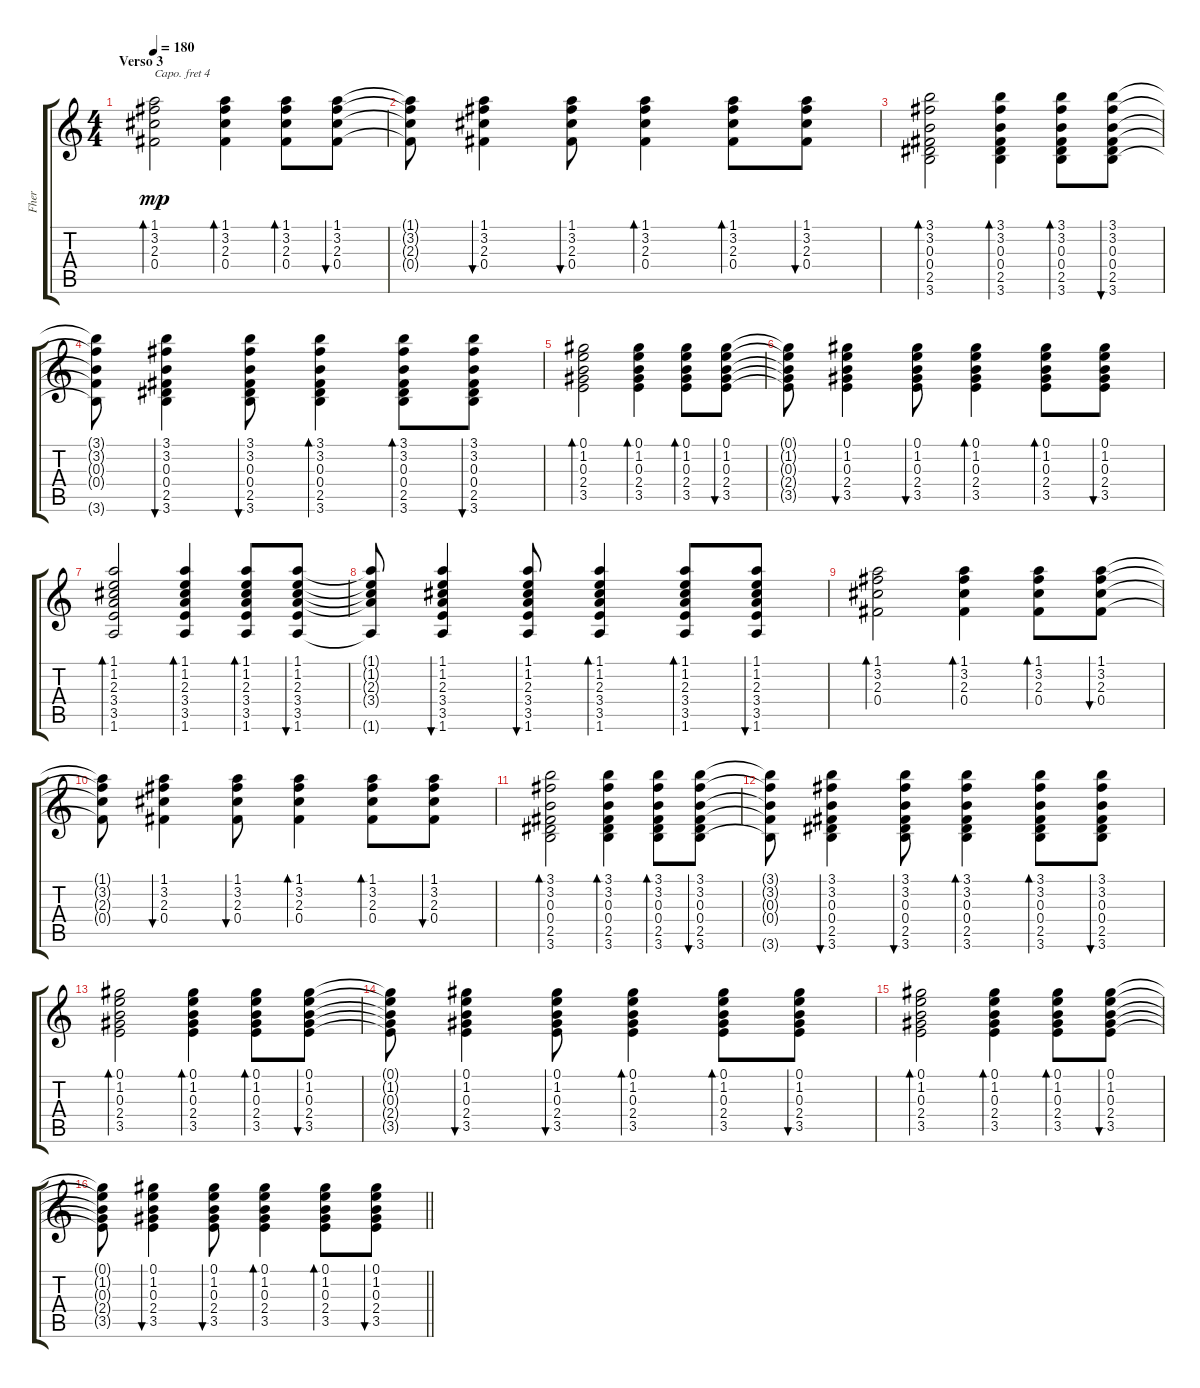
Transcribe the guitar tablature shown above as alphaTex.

\track ("Fher" "Fher") {instrument acousticguitarsteel}
\staff {score tabs}
\capo 4
\tuning (E4 B3 G3 D3 A2 E2) {hide}
\ts (4 4)
\section ("" "Verso 3")
\tempo 180
\clef g2
\ks c
(1.1 3.2 2.3 0.4).2{bd 60 dy mp} (1.1 3.2 2.3 0.4).4{bd 60} (1.1 3.2 2.3 0.4).8{bd 60} (1.1 3.2 2.3 0.4).8{bu 60} |
(1.1{t} 3.2{t} 2.3{t} 0.4{t}).8 (1.1 3.2 2.3 0.4).4{bu 60} (1.1 3.2 2.3 0.4).8{bu 60} (1.1 3.2 2.3 0.4).4{bd 60} (1.1 3.2 2.3 0.4).8{bd 60} (1.1 3.2 2.3 0.4).8{bu 60} |
(3.1 3.2 0.3 0.4 2.5 3.6).2{bd 60} (3.1 3.2 0.3 0.4 2.5 3.6).4{bd 60} (3.1 3.2 0.3 0.4 2.5 3.6).8{bd 60} (3.1 3.2 0.3 0.4 2.5 3.6).8{bu 60} |
(3.1{t} 3.2{t} 0.3{t} 0.4{t} 3.6{t}).8 (3.1 3.2 0.3 0.4 2.5 3.6).4{bu 60} (3.1 3.2 0.3 0.4 2.5 3.6).8{bu 60} (3.1 3.2 0.3 0.4 2.5 3.6).4{bd 60} (3.1 3.2 0.3 0.4 2.5 3.6).8{bd 60} (3.1 3.2 0.3 0.4 2.5 3.6).8{bu 60} |
(0.1 1.2 0.3 2.4 3.5).2{bd 60} (0.1 1.2 0.3 2.4 3.5).4{bd 60} (0.1 1.2 0.3 2.4 3.5).8{bd 60} (0.1 1.2 0.3 2.4 3.5).8{bu 60} |
(0.1{t} 1.2{t} 0.3{t} 2.4{t} 3.5{t}).8 (0.1 1.2 0.3 2.4 3.5).4{bu 60} (0.1 1.2 0.3 2.4 3.5).8{bu 60} (0.1 1.2 0.3 2.4 3.5).4{bd 60} (0.1 1.2 0.3 2.4 3.5).8{bd 60} (0.1 1.2 0.3 2.4 3.5).8{bu 60} |
(1.1 1.2 2.3 3.4 3.5 1.6).2{bd 60} (1.1 1.2 2.3 3.4 3.5 1.6).4{bd 60} (1.1 1.2 2.3 3.4 3.5 1.6).8{bd 60} (1.1 1.2 2.3 3.4 3.5 1.6).8{bu 60} |
(1.1{t} 1.2{t} 2.3{t} 3.4{t} 1.6{t}).8 (1.1 1.2 2.3 3.4 3.5 1.6).4{bu 60} (1.1 1.2 2.3 3.4 3.5 1.6).8{bu 60} (1.1 1.2 2.3 3.4 3.5 1.6).4{bd 60} (1.1 1.2 2.3 3.4 3.5 1.6).8{bd 60} (1.1 1.2 2.3 3.4 3.5 1.6).8{bu 60} |
(1.1 3.2 2.3 0.4).2{bd 60} (1.1 3.2 2.3 0.4).4{bd 60} (1.1 3.2 2.3 0.4).8{bd 60} (1.1 3.2 2.3 0.4).8{bu 60} |
(1.1{t} 3.2{t} 2.3{t} 0.4{t}).8 (1.1 3.2 2.3 0.4).4{bu 60} (1.1 3.2 2.3 0.4).8{bu 60} (1.1 3.2 2.3 0.4).4{bd 60} (1.1 3.2 2.3 0.4).8{bd 60} (1.1 3.2 2.3 0.4).8{bu 60} |
(3.1 3.2 0.3 0.4 2.5 3.6).2{bd 60} (3.1 3.2 0.3 0.4 2.5 3.6).4{bd 60} (3.1 3.2 0.3 0.4 2.5 3.6).8{bd 60} (3.1 3.2 0.3 0.4 2.5 3.6).8{bu 60} |
(3.1{t} 3.2{t} 0.3{t} 0.4{t} 3.6{t}).8 (3.1 3.2 0.3 0.4 2.5 3.6).4{bu 60} (3.1 3.2 0.3 0.4 2.5 3.6).8{bu 60} (3.1 3.2 0.3 0.4 2.5 3.6).4{bd 60} (3.1 3.2 0.3 0.4 2.5 3.6).8{bd 60} (3.1 3.2 0.3 0.4 2.5 3.6).8{bu 60} |
(0.1 1.2 0.3 2.4 3.5).2{bd 60} (0.1 1.2 0.3 2.4 3.5).4{bd 60} (0.1 1.2 0.3 2.4 3.5).8{bd 60} (0.1 1.2 0.3 2.4 3.5).8{bu 60} |
(0.1{t} 1.2{t} 0.3{t} 2.4{t} 3.5{t}).8 (0.1 1.2 0.3 2.4 3.5).4{bu 60} (0.1 1.2 0.3 2.4 3.5).8{bu 60} (0.1 1.2 0.3 2.4 3.5).4{bd 60} (0.1 1.2 0.3 2.4 3.5).8{bd 60} (0.1 1.2 0.3 2.4 3.5).8{bu 60} |
(0.1 1.2 0.3 2.4 3.5).2{bd 60} (0.1 1.2 0.3 2.4 3.5).4{bd 60} (0.1 1.2 0.3 2.4 3.5).8{bd 60} (0.1 1.2 0.3 2.4 3.5).8{bu 60} |
\barLineRight lightlight
(0.1{t} 1.2{t} 0.3{t} 2.4{t} 3.5{t}).8 (0.1 1.2 0.3 2.4 3.5).4{bu 60} (0.1 1.2 0.3 2.4 3.5).8{bu 60} (0.1 1.2 0.3 2.4 3.5).4{bd 60} (0.1 1.2 0.3 2.4 3.5).8{bd 60} (0.1 1.2 0.3 2.4 3.5).8{bu 60}
